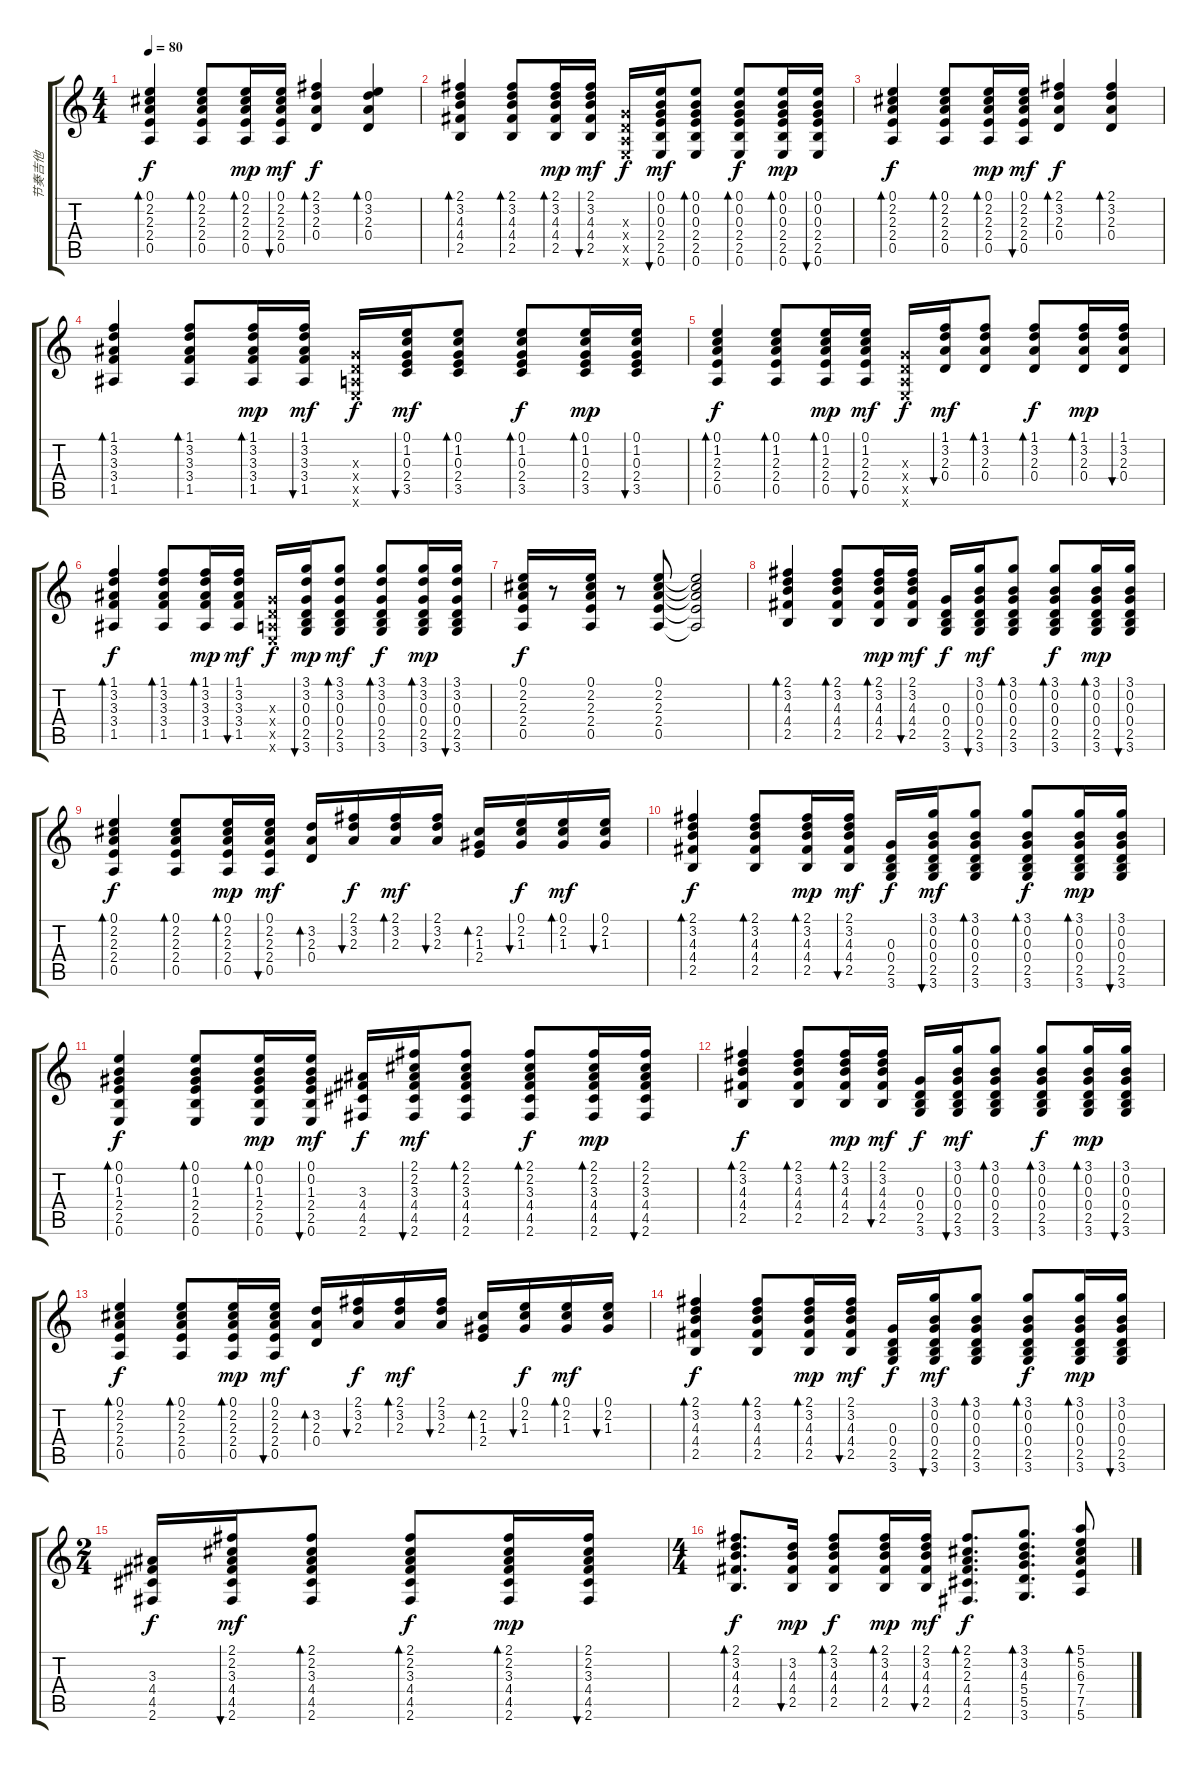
\track ("节奏吉他" "节奏吉他") {instrument overdrivenguitar}
\staff {score tabs}
\tuning (E4 B3 G3 D3 A2 E2) {hide}
\ts (4 4)
\tempo 80
\clef g2
\ks c
(0.1 2.2 2.3 2.4 0.5).4{bd 60 dy f} (0.1 2.2 2.3 2.4 0.5).8{bd 30} (0.1 2.2 2.3 2.4 0.5).16{bd 30 dy mp} (0.1 2.2 2.3 2.4 0.5).16{bu 30 dy mf} (2.1 3.2 2.3 0.4).4{bd 30 dy f} (0.1 3.2 2.3 0.4).4{bd 30} |
(2.1 3.2 4.3 4.4 2.5).4{bd 60} (2.1 3.2 4.3 4.4 2.5).8{bd 30} (2.1 3.2 4.3 4.4 2.5).16{bd 30 dy mp} (2.1 3.2 4.3 4.4 2.5).16{bu 30 dy mf} (0.3{x} 0.4{x} 0.5{x} 0.6{x}).16{dy f} (0.1 0.2 0.3 2.4 2.5 0.6).16{bu 30 dy mf} (0.1 0.2 0.3 2.4 2.5 0.6).8{bd 30} (0.1 0.2 0.3 2.4 2.5 0.6).8{bd 30 dy f} (0.1 0.2 0.3 2.4 2.5 0.6).16{bd 30 dy mp} (0.1 0.2 0.3 2.4 2.5 0.6).16{bu 30} |
(0.1 2.2 2.3 2.4 0.5).4{bd 60 dy f} (0.1 2.2 2.3 2.4 0.5).8{bd 30} (0.1 2.2 2.3 2.4 0.5).16{bd 30 dy mp} (0.1 2.2 2.3 2.4 0.5).16{bu 30 dy mf} (2.1 3.2 2.3 0.4).4{bd 30 dy f} (2.1 3.2 2.3 0.4).4{bd 30} |
(1.1 3.2 3.3 3.4 1.5).4{bd 60} (1.1 3.2 3.3 3.4 1.5).8{bd 30} (1.1 3.2 3.3 3.4 1.5).16{bd 30 dy mp} (1.1 3.2 3.3 3.4 1.5).16{bu 30 dy mf} (0.3{x} 0.4{x} 0.5{x} 0.6{x}).16{dy f} (0.1 1.2 0.3 2.4 3.5).16{bu 30 dy mf} (0.1 1.2 0.3 2.4 3.5).8{bd 30} (0.1 1.2 0.3 2.4 3.5).8{bd 30 dy f} (0.1 1.2 0.3 2.4 3.5).16{bd 30 dy mp} (0.1 1.2 0.3 2.4 3.5).16{bu 30} |
(0.1 1.2 2.3 2.4 0.5).4{bd 60 dy f} (0.1 1.2 2.3 2.4 0.5).8{bd 30} (0.1 1.2 2.3 2.4 0.5).16{bd 30 dy mp} (0.1 1.2 2.3 2.4 0.5).16{bu 30 dy mf} (0.3{x} 0.4{x} 0.5{x} 0.6{x}).16{dy f} (1.1 3.2 2.3 0.4).16{bu 30 dy mf} (1.1 3.2 2.3 0.4).8{bd 30} (1.1 3.2 2.3 0.4).8{bd 30 dy f} (1.1 3.2 2.3 0.4).16{bd 30 dy mp} (1.1 3.2 2.3 0.4).16{bu 30} |
(1.1 3.2 3.3 3.4 1.5).4{bd 60 dy f} (1.1 3.2 3.3 3.4 1.5).8{bd 30} (1.1 3.2 3.3 3.4 1.5).16{bd 30 dy mp} (1.1 3.2 3.3 3.4 1.5).16{bu 30 dy mf} (0.3{x} 0.4{x} 0.5{x} 0.6{x}).16{dy f} (3.1 3.2 0.3 0.4 2.5 3.6).16{bu 30 dy mp} (3.1 3.2 0.3 0.4 2.5 3.6).8{bd 30 dy mf} (3.1 3.2 0.3 0.4 2.5 3.6).8{bd 30 dy f} (3.1 3.2 0.3 0.4 2.5 3.6).16{bd 30 dy mp} (3.1 3.2 0.3 0.4 2.5 3.6).16{bu 30} |
(0.1 2.2 2.3 2.4 0.5).16{dy f} r.8 (0.1 2.2 2.3 2.4 0.5).16 r.8 (0.1 2.2 2.3 2.4 0.5).8 (0.1{t} 2.2{t} 2.3{t} 2.4{t} 0.5{t}).2 |
(2.1 3.2 4.3 4.4 2.5).4{bd 60} (2.1 3.2 4.3 4.4 2.5).8{bd 30} (2.1 3.2 4.3 4.4 2.5).16{bd 30 dy mp} (2.1 3.2 4.3 4.4 2.5).16{bu 30 dy mf} (0.3 0.4 2.5 3.6).16{dy f} (3.1 0.2 0.3 0.4 2.5 3.6).16{bu 30 dy mf} (3.1 0.2 0.3 0.4 2.5 3.6).8{bd 30} (3.1 0.2 0.3 0.4 2.5 3.6).8{bd 30 dy f} (3.1 0.2 0.3 0.4 2.5 3.6).16{bd 30 dy mp} (3.1 0.2 0.3 0.4 2.5 3.6).16{bu 30} |
(0.1 2.2 2.3 2.4 0.5).4{bd 60 dy f} (0.1 2.2 2.3 2.4 0.5).8{bd 30} (0.1 2.2 2.3 2.4 0.5).16{bd 30 dy mp} (0.1 2.2 2.3 2.4 0.5).16{bu 30 dy mf} (3.2 2.3 0.4).16{bd 30} (2.1 3.2 2.3).16{bu 30 dy f} (2.1 3.2 2.3).16{bd 30 dy mf} (2.1 3.2 2.3).16{bu 30} (2.2 1.3 2.4).16{bd 30} (0.1 2.2 1.3).16{bu 30 dy f} (0.1 2.2 1.3).16{bd 30 dy mf} (0.1 2.2 1.3).16{bu 30} |
(2.1 3.2 4.3 4.4 2.5).4{bd 60 dy f} (2.1 3.2 4.3 4.4 2.5).8{bd 30} (2.1 3.2 4.3 4.4 2.5).16{bd 30 dy mp} (2.1 3.2 4.3 4.4 2.5).16{bu 30 dy mf} (0.3 0.4 2.5 3.6).16{dy f} (3.1 0.2 0.3 0.4 2.5 3.6).16{bu 30 dy mf} (3.1 0.2 0.3 0.4 2.5 3.6).8{bd 30} (3.1 0.2 0.3 0.4 2.5 3.6).8{bd 30 dy f} (3.1 0.2 0.3 0.4 2.5 3.6).16{bd 30 dy mp} (3.1 0.2 0.3 0.4 2.5 3.6).16{bu 30} |
(0.1 0.2 1.3 2.4 2.5 0.6).4{bd 60 dy f} (0.1 0.2 1.3 2.4 2.5 0.6).8{bd 30} (0.1 0.2 1.3 2.4 2.5 0.6).16{bd 30 dy mp} (0.1 0.2 1.3 2.4 2.5 0.6).16{bu 30 dy mf} (3.3 4.4 4.5 2.6).16{dy f} (2.1 2.2 3.3 4.4 4.5 2.6).16{bu 30 dy mf} (2.1 2.2 3.3 4.4 4.5 2.6).8{bd 30} (2.1 2.2 3.3 4.4 4.5 2.6).8{bd 30 dy f} (2.1 2.2 3.3 4.4 4.5 2.6).16{bd 30 dy mp} (2.1 2.2 3.3 4.4 4.5 2.6).16{bu 30} |
(2.1 3.2 4.3 4.4 2.5).4{bd 60 dy f} (2.1 3.2 4.3 4.4 2.5).8{bd 30} (2.1 3.2 4.3 4.4 2.5).16{bd 30 dy mp} (2.1 3.2 4.3 4.4 2.5).16{bu 30 dy mf} (0.3 0.4 2.5 3.6).16{dy f} (3.1 0.2 0.3 0.4 2.5 3.6).16{bu 30 dy mf} (3.1 0.2 0.3 0.4 2.5 3.6).8{bd 30} (3.1 0.2 0.3 0.4 2.5 3.6).8{bd 30 dy f} (3.1 0.2 0.3 0.4 2.5 3.6).16{bd 30 dy mp} (3.1 0.2 0.3 0.4 2.5 3.6).16{bu 30} |
(0.1 2.2 2.3 2.4 0.5).4{bd 60 dy f} (0.1 2.2 2.3 2.4 0.5).8{bd 30} (0.1 2.2 2.3 2.4 0.5).16{bd 30 dy mp} (0.1 2.2 2.3 2.4 0.5).16{bu 30 dy mf} (3.2 2.3 0.4).16{bd 30} (2.1 3.2 2.3).16{bu 30 dy f} (2.1 3.2 2.3).16{bd 30 dy mf} (2.1 3.2 2.3).16{bu 30} (2.2 1.3 2.4).16{bd 30} (0.1 2.2 1.3).16{bu 30 dy f} (0.1 2.2 1.3).16{bd 30 dy mf} (0.1 2.2 1.3).16{bu 30} |
(2.1 3.2 4.3 4.4 2.5).4{bd 60 dy f} (2.1 3.2 4.3 4.4 2.5).8{bd 30} (2.1 3.2 4.3 4.4 2.5).16{bd 30 dy mp} (2.1 3.2 4.3 4.4 2.5).16{bu 30 dy mf} (0.3 0.4 2.5 3.6).16{dy f} (3.1 0.2 0.3 0.4 2.5 3.6).16{bu 30 dy mf} (3.1 0.2 0.3 0.4 2.5 3.6).8{bd 30} (3.1 0.2 0.3 0.4 2.5 3.6).8{bd 30 dy f} (3.1 0.2 0.3 0.4 2.5 3.6).16{bd 30 dy mp} (3.1 0.2 0.3 0.4 2.5 3.6).16{bu 30} |
\ts (2 4)
(3.3 4.4 4.5 2.6).16{dy f} (2.1 2.2 3.3 4.4 4.5 2.6).16{bu 30 dy mf} (2.1 2.2 3.3 4.4 4.5 2.6).8{bd 30} (2.1 2.2 3.3 4.4 4.5 2.6).8{bd 30 dy f} (2.1 2.2 3.3 4.4 4.5 2.6).16{bd 30 dy mp} (2.1 2.2 3.3 4.4 4.5 2.6).16{bu 30} |
\ts (4 4)
(2.1 3.2 4.3 4.4 2.5).8{d bd 60 dy f} (3.2 4.3 4.4 2.5).16{bu 30 dy mp} (2.1 3.2 4.3 4.4 2.5).8{bd 30 dy f} (2.1 3.2 4.3 4.4 2.5).16{bd 30 dy mp} (2.1 3.2 4.3 4.4 2.5).16{bu 30 dy mf} (2.1 2.2 2.3 4.4 4.5 2.6).8{d bd 30 dy f} (3.1 3.2 4.3 5.4 5.5 3.6).8{d bd 30} (5.1 5.2 6.3 7.4 7.5 5.6).8{bd 30}
